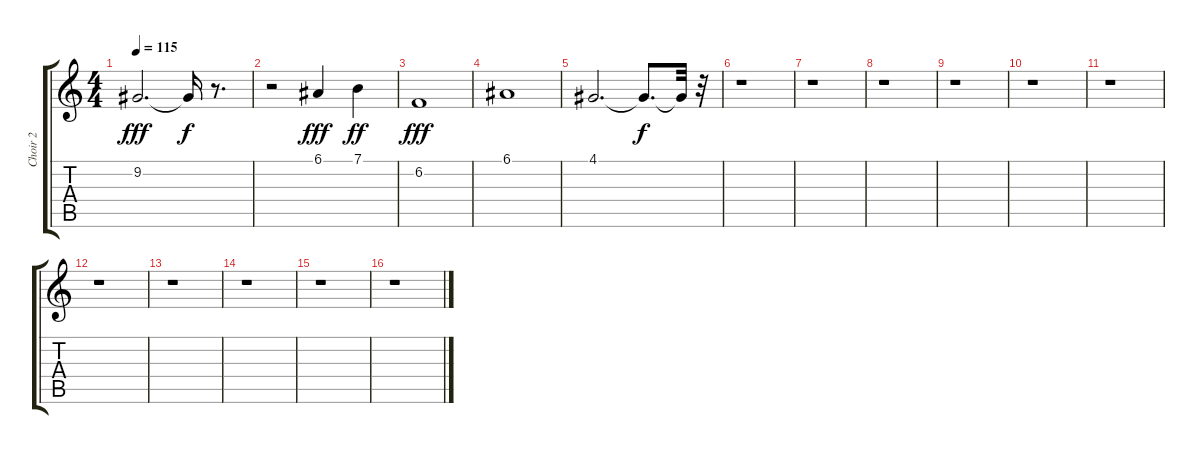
\track ("Choir 2" "Choir 2") {instrument choiraahs}
\staff {score tabs}
\tuning (E4 B3 G3 D3 A2 E2) {hide}
\ts (4 4)
\tempo 115
\clef g2
\ks c
9.2.2{d dy fff} 9.2{t}.16{dy f} r.8{d} |
r.2 6.1.4{dy fff} 7.1.4{dy ff} |
6.2.1{dy fff} |
6.1.1 |
4.1.2{d} 4.1{t}.8{d dy f} 4.1{t}.32 r.32 |
r.1 |
r.1 |
r.1 |
r.1 |
r.1 |
r.1 |
r.1 |
r.1 |
r.1 |
r.1 |
r.1
